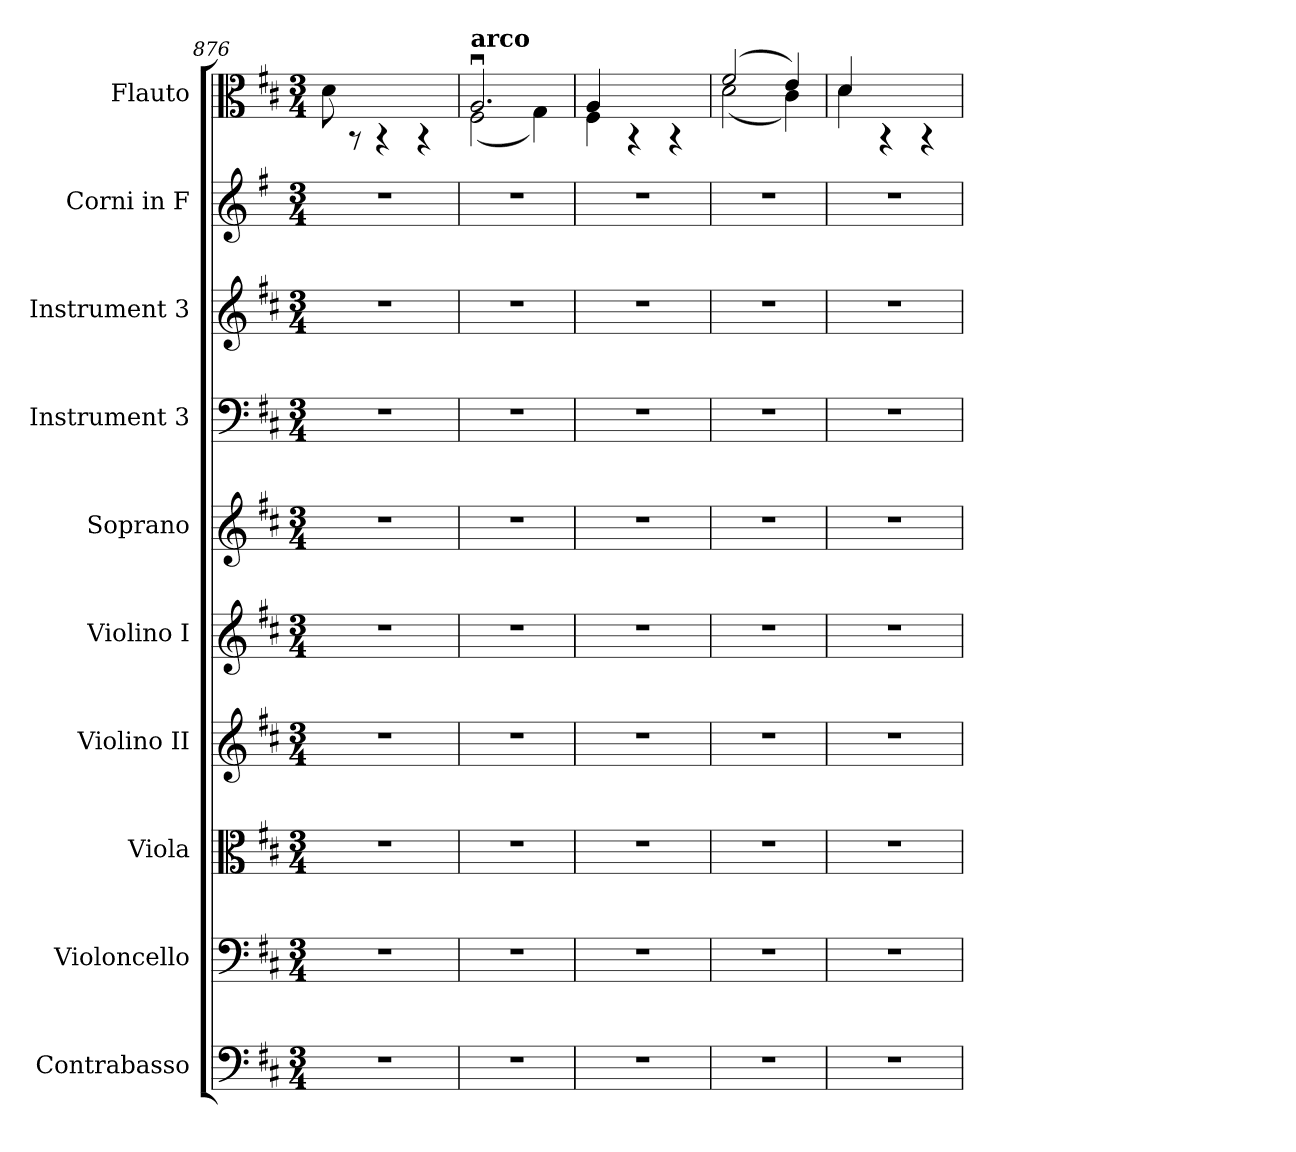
**kern	**kern	**kern	**kern	**kern	**kern	**kern	**kern	**kern	**kern
*part10	*part9	*part8	*part7	*part6	*part5	*part4	*part3	*part2	*part1
*staff10	*staff9	*staff8	*staff7	*staff6	*staff5	*staff4	*staff3	*staff2	*staff1
*I"Contrabasso	*I"Violoncello	*I"Viola	*I"Violino II	*I"Violino I	*I"Soprano	*I"Instrument 3	*I"Instrument 3	*I"Corni in F	*I"Flauto
*I'Cb.	*I'Vc.	*I'Vla.	*I'Vln. II	*I'Vln. I	*I'S	*	*	*I'Cor.	*I'Fl.
!!LO:PB:g=z
*clefF4	*clefF4	*clefC3	*clefG2	*clefG2	*clefG2	*clefF4	*clefG2	*clefG2	*clefC3
*ITrd1c2	*ITrd1c2	*ITrd1c2	*ITrd1c2	*ITrd1c2	*ITrd1c2	*ITrd1c2	*ITrd1c2	*ITrd4c7	*ITrd1c2
*k[]	*k[]	*k[]	*k[]	*k[]	*k[]	*k[]	*k[]	*k[]	*k[]
*C:	*C:	*C:	*C:	*C:	*C:	*C:	*C:	*C:	*C:
*M3/4	*M3/4	*M3/4	*M3/4	*M3/4	*M3/4	*M3/4	*M3/4	*M3/4	*M3/4
=876	=876	=876	=876	=876	=876	=876	=876	=876	=876
2.r	2.r	2.r	2.r	2.r	2.r	2.r	2.r	2.r	8c\
.	.	.	.	.	.	.	.	.	8rAA
.	.	.	.	.	.	.	.	.	4rAA
.	.	.	.	.	.	.	.	.	4rAA
=877	=877	=877	=877	=877	=877	=877	=877	=877	=877
*	*	*	*	*	*	*	*	*	*^
!	!	!	!	!	!	!	!	!	!LO:TX:a:B:t=arco	!
2.r	2.r	2.r	2.r	2.r	2.r	2.r	2.r	2.r	2.Gu>/	(<2E\
.	.	.	.	.	.	.	.	.	.	4F\)
=878	=878	=878	=878	=878	=878	=878	=878	=878	=878	=878
2.r	2.r	2.r	2.r	2.r	2.r	2.r	2.r	2.r	4G/	4E\
.	.	.	.	.	.	.	.	.	4rAA	2ryy
.	.	.	.	.	.	.	.	.	4rAA	.
=879	=879	=879	=879	=879	=879	=879	=879	=879	=879	=879
2.r	2.r	2.r	2.r	2.r	2.r	2.r	2.r	2.r	(>2e/	(<2c\
.	.	.	.	.	.	.	.	.	4d/)	4B\)
=880	=880	=880	=880	=880	=880	=880	=880	=880	=880	=880
2.r	2.r	2.r	2.r	2.r	2.r	2.r	2.r	2.r	4c/	4c\
.	.	.	.	.	.	.	.	.	4rAA	2ryy
.	.	.	.	.	.	.	.	.	4rAA	.
*	*	*	*	*	*	*	*	*	*v	*v
=	=	=	=	=	=	=	=	=	=
*-	*-	*-	*-	*-	*-	*-	*-	*-	*-
